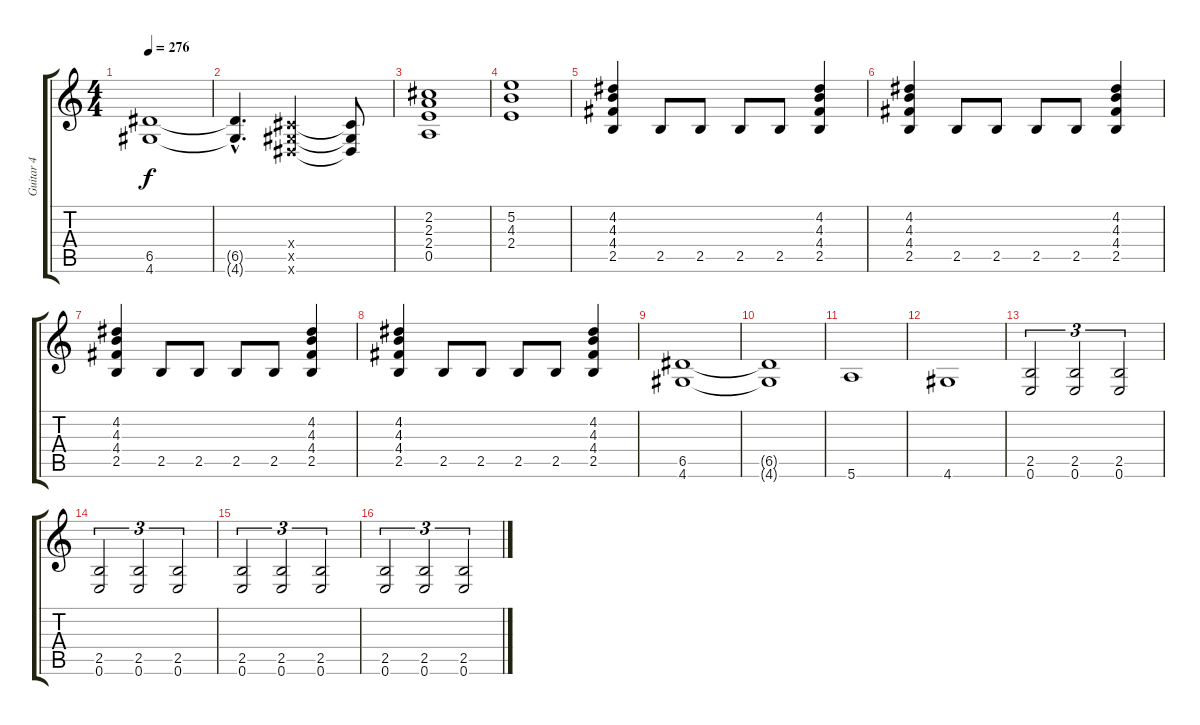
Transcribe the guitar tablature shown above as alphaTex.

\track ("Guitar 4" "Guitar 4") {instrument distortionguitar}
\staff {score tabs}
\tuning (E4 B3 G3 D3 A2 E2) {hide}
\ts (4 4)
\tempo 276
\clef g2
\ks c
(6.5 4.6).1{dy f} |
(6.5{hac t} 4.6{hac t}).4{d} (-1.4{x} -1.5{x} -1.6{x}).2 (-1.4{t} -1.5{t} -1.6{t}).8 |
(2.2 2.3 2.4 0.5).1 |
(5.2 4.3 2.4).1 |
(4.2 4.3 4.4 2.5).4 2.5.8 2.5.8 2.5.8 2.5.8 (4.2 4.3 4.4 2.5).4 |
(4.2 4.3 4.4 2.5).4 2.5.8 2.5.8 2.5.8 2.5.8 (4.2 4.3 4.4 2.5).4 |
(4.2 4.3 4.4 2.5).4 2.5.8 2.5.8 2.5.8 2.5.8 (4.2 4.3 4.4 2.5).4 |
(4.2 4.3 4.4 2.5).4 2.5.8 2.5.8 2.5.8 2.5.8 (4.2 4.3 4.4 2.5).4 |
(6.5 4.6).1 |
(6.5{t} 4.6{t}).1 |
5.6.1 |
4.6.1 |
(2.5 0.6).2{tu (3 2)} (2.5 0.6).2{tu (3 2)} (2.5 0.6).2{tu (3 2)} |
(2.5 0.6).2{tu (3 2)} (2.5 0.6).2{tu (3 2)} (2.5 0.6).2{tu (3 2)} |
(2.5 0.6).2{tu (3 2)} (2.5 0.6).2{tu (3 2)} (2.5 0.6).2{tu (3 2)} |
(2.5 0.6).2{tu (3 2)} (2.5 0.6).2{tu (3 2)} (2.5 0.6).2{tu (3 2)}
